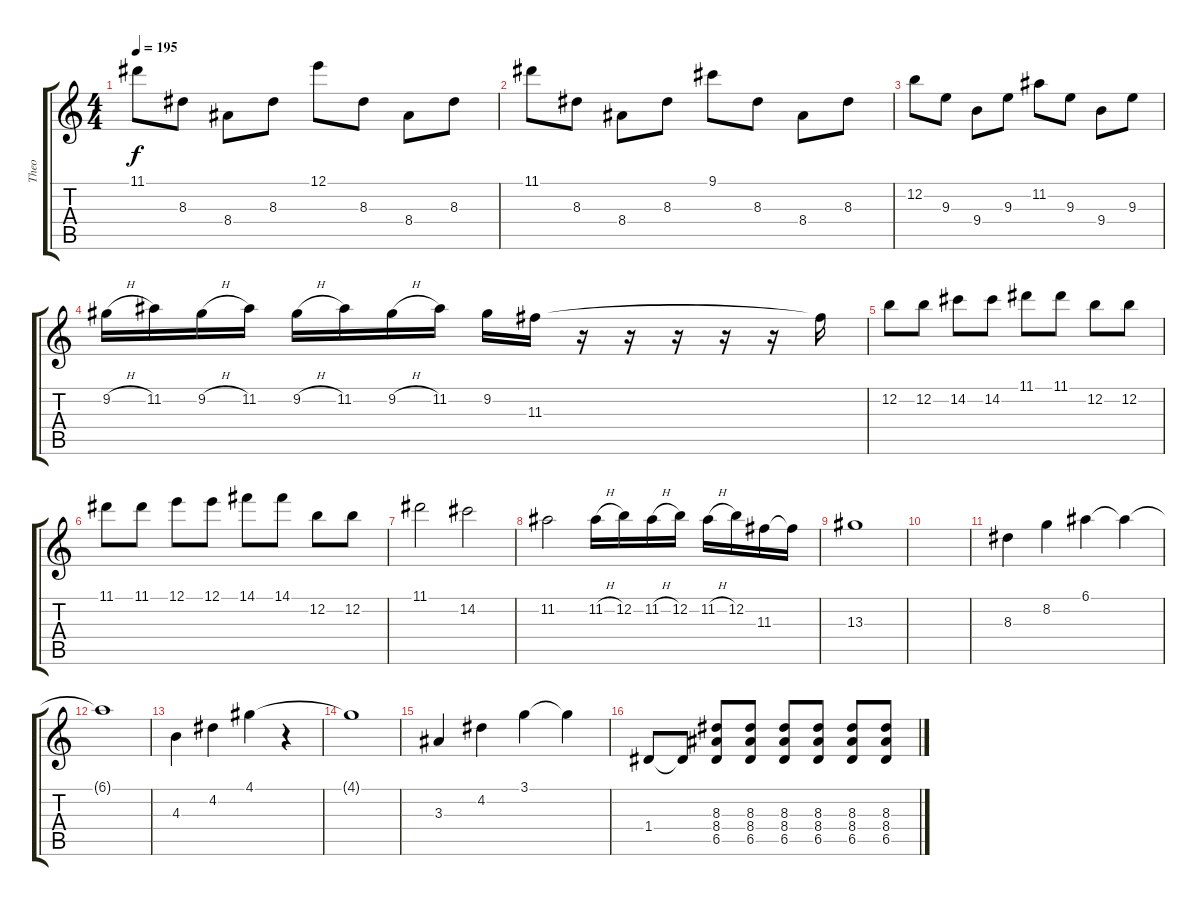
\track ("Theo" "Theo") {instrument distortionguitar}
\staff {score tabs}
\tuning (E4 B3 G3 D3 A2 E2) {hide}
\ts (4 4)
\tempo 195
\clef g2
\ks c
11.1.8{dy f} 8.3.8 8.4.8 8.3.8 12.1.8 8.3.8 8.4.8 8.3.8 |
11.1.8 8.3.8 8.4.8 8.3.8 9.1.8 8.3.8 8.4.8 8.3.8 |
12.2.8 9.3.8 9.4.8 9.3.8 11.2.8 9.3.8 9.4.8 9.3.8 |
9.2{h}.16 11.2.16 9.2{h}.16 11.2.16 9.2{h}.16 11.2.16 9.2{h}.16 11.2.16 9.2.16 11.3.16 r.16 r.16 r.16 r.16 r.16 11.3{t}.16 |
12.2.8 12.2.8 14.2.8 14.2.8 11.1.8 11.1.8 12.2.8 12.2.8 |
11.1.8 11.1.8 12.1.8 12.1.8 14.1.8 14.1.8 12.2.8 12.2.8 |
11.1.2 14.2.2 |
11.2.2 11.2{h}.16 12.2.16 11.2{h}.16 12.2.16 11.2{h}.16 12.2.16 11.3.16 11.3{t}.16 |
13.3.1{instrument electricguitarclean} |
|
8.3.4 8.2.4 6.1.4 6.1{t}.4 |
6.1{t}.1 |
4.3.4 4.2.4 4.1.4 r.4 |
4.1{t}.1 |
3.3.4 4.2.4 3.1.4 3.1{t}.4 |
1.4.8 1.4{t}.8 (8.3 8.4 6.5).8{instrument distortionguitar} (8.3 8.4 6.5).8 (8.3 8.4 6.5).8 (8.3 8.4 6.5).8 (8.3 8.4 6.5).8 (8.3 8.4 6.5).8
